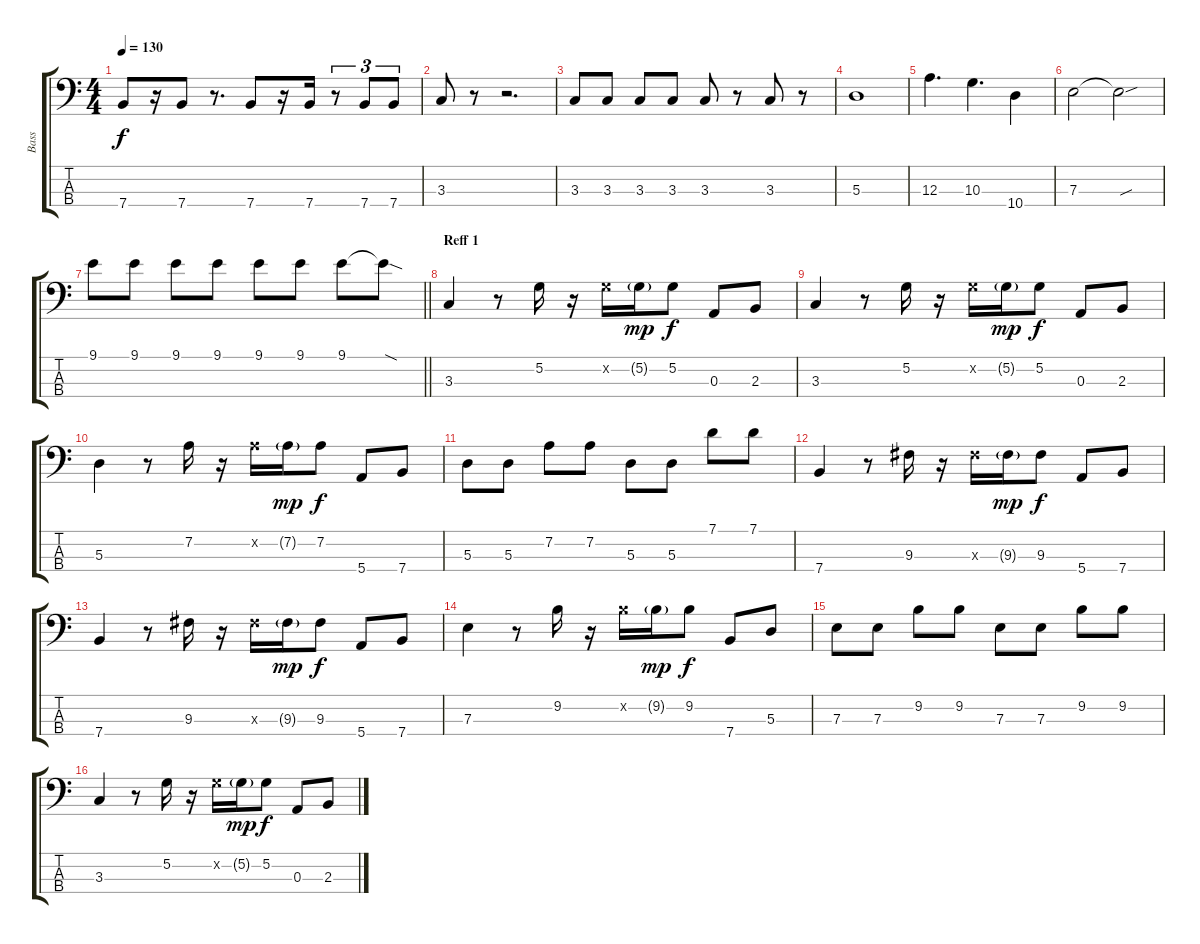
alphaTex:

\track ("Bass" "Bass") {instrument electricbassfinger}
\staff {score tabs}
\tuning (G2 D2 A1 E1) {hide}
\ts (4 4)
\tempo 130
\clef f4
\ks c
7.4.8{dy f} r.16 7.4.8 r.8{d} 7.4.8 r.16 7.4.16 r.8{tu (3 2)} 7.4.8{tu (3 2)} 7.4.8{tu (3 2)} |
3.3.8 r.8 r.2{d} |
3.3.8 3.3.8 3.3.8 3.3.8 3.3.8 r.8 3.3.8 r.8 |
5.3.1 |
12.3.4{d} 10.3.4{d} 10.4.4 |
7.3.2 7.3{sou t}.2 |
\barLineRight lightlight
9.1.8 9.1.8 9.1.8 9.1.8 9.1.8 9.1.8 9.1.8 9.1{sod t}.8 |
\section ("" "Reff 1")
3.3.4 r.8 5.2.16 r.16 5.2{x}.16 5.2{g}.16{dy mp} 5.2.8{dy f} 0.3.8 2.3.8 |
3.3.4 r.8 5.2.16 r.16 5.2{x}.16 5.2{g}.16{dy mp} 5.2.8{dy f} 0.3.8 2.3.8 |
5.3.4 r.8 7.2.16 r.16 7.2{x}.16 7.2{g}.16{dy mp} 7.2.8{dy f} 5.4.8 7.4.8 |
5.3.8 5.3.8 7.2.8 7.2.8 5.3.8 5.3.8 7.1.8 7.1.8 |
7.4.4 r.8 9.3.16 r.16 9.3{x}.16 9.3{g}.16{dy mp} 9.3.8{dy f} 5.4.8 7.4.8 |
7.4.4 r.8 9.3.16 r.16 9.3{x}.16 9.3{g}.16{dy mp} 9.3.8{dy f} 5.4.8 7.4.8 |
7.3.4 r.8 9.2.16 r.16 9.2{x}.16 9.2{g}.16{dy mp} 9.2.8{dy f} 7.4.8 5.3.8 |
7.3.8 7.3.8 9.2.8 9.2.8 7.3.8 7.3.8 9.2.8 9.2.8 |
3.3.4 r.8 5.2.16 r.16 5.2{x}.16 5.2{g}.16{dy mp} 5.2.8{dy f} 0.3.8 2.3.8
